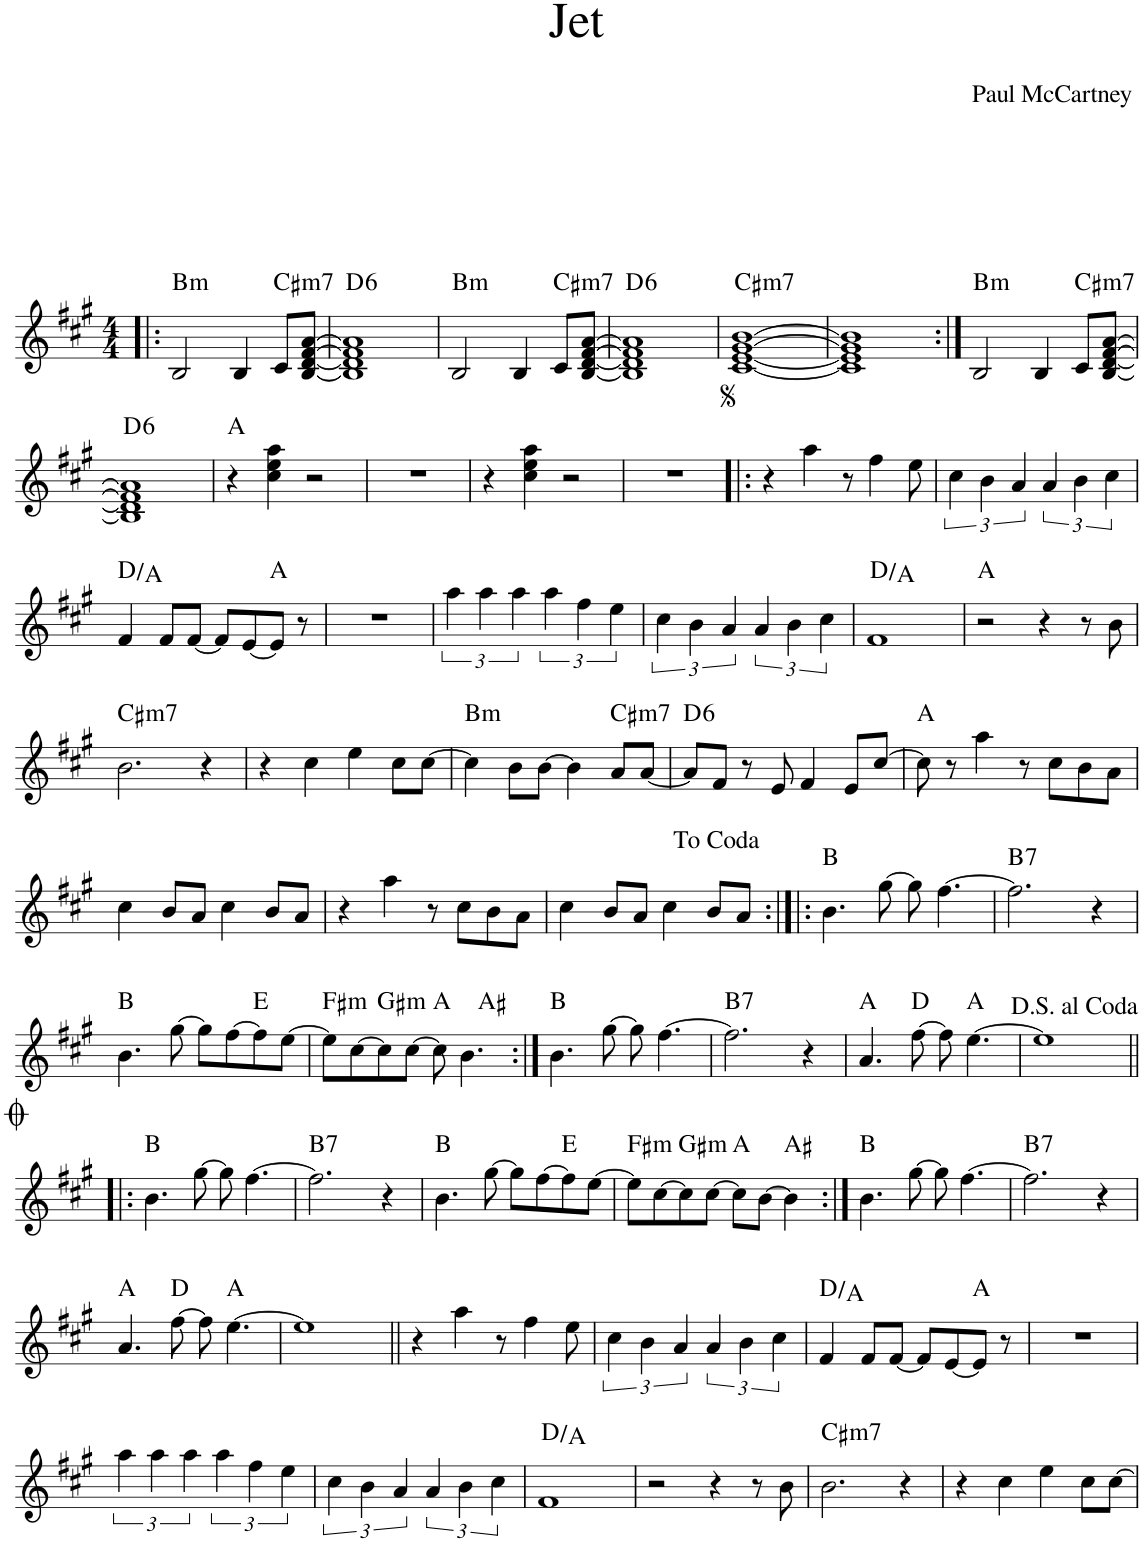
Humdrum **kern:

**kern	**harte
*part1	*part1
*staff1	*
*I"Piano	*
*I'Pno.	*
*clefG2	*
*k[f#c#g#]	*
*M4/4	*
=1!|:	=1!|:
!	!LO:H:kt=m
2B/	B:min
4B/	.
!	!LO:H:kt=m7
8c#/L	C#:min7
[8B/ [8d/ [8f#/ [8a/J	.
=2	=2
!	!LO:H:kt=6
1B] 1d] 1f#] 1a]	D:maj6
=3	=3
!	!LO:H:kt=m
2B/	B:min
4B/	.
!	!LO:H:kt=m7
8c#/L	C#:min7
[8B/ [8d/ [8f#/ [8a/J	.
=4	=4
!	!LO:H:kt=6
1B] 1d] 1f#] 1a]	D:maj6
=5	=5
!	!LO:H:kt=m7
[1c# [1e [1g# [1b	C#:min7
=6	=6
1c#] 1e] 1g#] 1b]	.
=7:|!	=7:|!
!	!LO:H:kt=m
2B/	B:min
4B/	.
!	!LO:H:kt=m7
8c#/L	C#:min7
[8B/ [8d/ [8f#/ [8a/J	.
!!LO:LB:g=z
=8	=8
!	!LO:H:kt=6
1B] 1d] 1f#] 1a]	D:maj6
=9	=9
4r	A:maj
4cc#\ 4ee\ 4aa\	.
2r	.
=10	=10
1r	.
=11	=11
4r	.
4cc#\ 4ee\ 4aa\	.
2r	.
=12	=12
1r	.
=13!|:	=13!|:
4r	.
4aa\	.
8r	.
4ff#\	.
8ee\	.
=14	=14
6cc#\	.
6b\	.
6a/	.
6a/	.
6b\	.
6cc#\	.
!!LO:LB:g=z
=15	=15
4f#/	D:maj/5
8f#/L	.
[8f#/J	.
8f#/L]	.
[8e/	.
8e/J]	A:maj
8r	.
=16	=16
1r	.
=17	=17
6aa\	.
6aa\	.
6aa\	.
6aa\	.
6ff#\	.
6ee\	.
=18	=18
6cc#\	.
6b\	.
6a/	.
6a/	.
6b\	.
6cc#\	.
=19	=19
1f#	D:maj/5
=20	=20
2r	A:maj
4r	.
8r	.
8b\	.
!!LO:LB:g=z
=21	=21
!	!LO:H:kt=m7
2.b\	C#:min7
4r	.
=22	=22
4r	.
4cc#\	.
4ee\	.
8cc#\L	.
[8cc#\J	.
=23	=23
!	!LO:H:kt=m
4cc#\]	B:min
8b\L	.
[8b\J	.
4b\]	.
!	!LO:H:kt=m7
8a/L	C#:min7
[8a/J	.
=24	=24
!	!LO:H:kt=6
8a/L]	D:maj6
8f#/J	.
8r	.
8e/	.
4f#/	.
8e/L	.
[8cc#/J	.
=25	=25
8cc#\]	A:maj
8r	.
4aa\	.
8r	.
8cc#\L	.
8b\	.
8a\J	.
!!LO:LB:g=z
=26	=26
4cc#\	.
8b/L	.
8a/J	.
4cc#\	.
8b/L	.
8a/J	.
=27	=27
4r	.
4aa\	.
8r	.
8cc#\L	.
8b\	.
8a\J	.
=28	=28
4cc#\	.
8b/L	.
8a/J	.
4cc#\	.
8b/L	.
8a/J	.
=29:|!|:	=29:|!|:
4.b\	B:maj
[8gg#\	.
8gg#\]	.
[4.ff#\	.
=30	=30
!	!LO:H:kt=7
2.ff#\]	B:7
4r	.
!!LO:LB:g=z
=31	=31
4.b\	B:maj
[8gg#\	.
8gg#\L]	.
[8ff#\	.
8ff#\]	E:maj
[8ee\J	.
=32	=32
!	!LO:H:kt=m
*^	*
8ee\L]	2.ryy	F#:min
[8cc#\	.	.
!	!	!LO:H:kt=m
8cc#\]	.	G#:min
[8cc#\J	.	.
8cc#\]	.	A:maj
4.b\	.	.
.	4ryy	A#:maj
*v	*v	*
=33:|!	=33:|!
4.b\	B:maj
[8gg#\	.
8gg#\]	.
[4.ff#\	.
=34	=34
!	!LO:H:kt=7
2.ff#\]	B:7
4r	.
=35	=35
4.a/	A:maj
[8ff#\	D:maj
8ff#\]	.
[4.ee\	A:maj
=36	=36
1ee]	.
!!LO:LB:g=z
=37!|:	=37!|:
4.b\	B:maj
[8gg#\	.
8gg#\]	.
[4.ff#\	.
=38	=38
!	!LO:H:kt=7
2.ff#\]	B:7
4r	.
=39	=39
4.b\	B:maj
[8gg#\	.
8gg#\L]	.
[8ff#\	.
8ff#\]	E:maj
[8ee\J	.
=40	=40
!	!LO:H:kt=m
8ee\L]	F#:min
[8cc#\	.
!	!LO:H:kt=m
8cc#\]	G#:min
[8cc#\J	.
8cc#\L]	A:maj
[8b\J	.
4b\]	A#:maj
=41:|!	=41:|!
4.b\	B:maj
[8gg#\	.
8gg#\]	.
[4.ff#\	.
=42	=42
!	!LO:H:kt=7
2.ff#\]	B:7
4r	.
!!LO:LB:g=z
=43	=43
4.a/	A:maj
[8ff#\	D:maj
8ff#\]	.
[4.ee\	A:maj
=44	=44
1ee]	.
=45||	=45||
4r	.
4aa\	.
8r	.
4ff#\	.
8ee\	.
=46	=46
6cc#\	.
6b\	.
6a/	.
6a/	.
6b\	.
6cc#\	.
=47	=47
4f#/	D:maj/5
8f#/L	.
[8f#/J	.
8f#/L]	.
[8e/	.
8e/J]	A:maj
8r	.
=48	=48
1r	.
!!LO:LB:g=z
=49	=49
6aa\	.
6aa\	.
6aa\	.
6aa\	.
6ff#\	.
6ee\	.
=50	=50
6cc#\	.
6b\	.
6a/	.
6a/	.
6b\	.
6cc#\	.
=51	=51
1f#	D:maj/5
=52	=52
2r	.
4r	.
8r	.
8b\	.
=53	=53
!	!LO:H:kt=m7
2.b\	C#:min7
4r	.
=54	=54
4r	.
4cc#\	.
4ee\	.
8cc#\L	.
[8cc#\J	.
=	=
*-	*-
